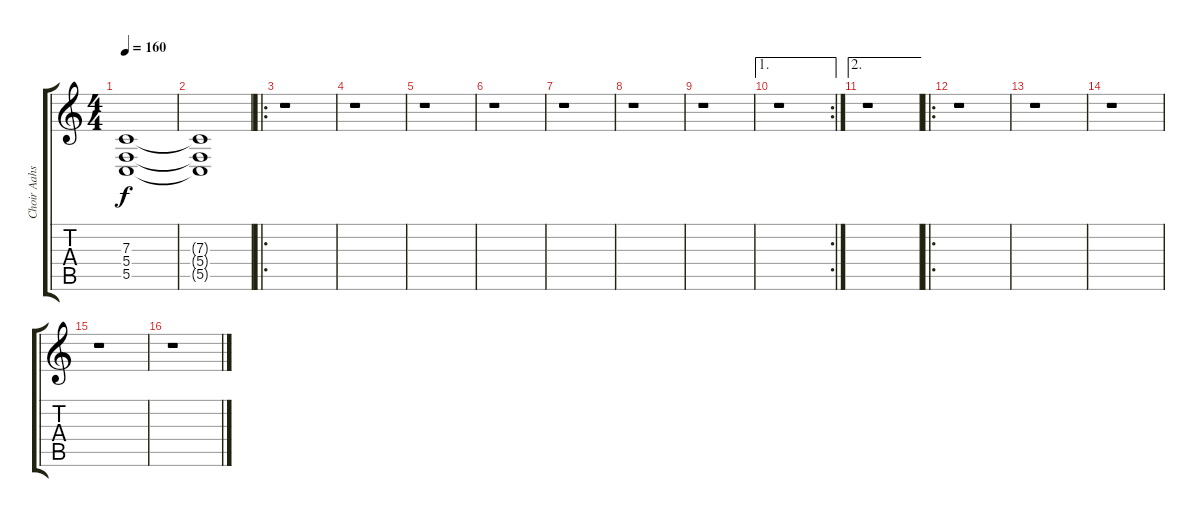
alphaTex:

\track ("Choir Aahs" "Choir Aahs") {instrument choiraahs}
\staff {score tabs}
\tuning (D4 A3 F3 C3 G2 D2) {hide}
\ts (4 4)
\tempo 160
\clef g2
\ks c
(7.3{t} 5.4{t} 5.5{t}).1{dy f volume 0} |
(7.3{t} 5.4{t} 5.5{t}).1 |
\ro
r.1 |
r.1 |
r.1 |
r.1 |
r.1 |
r.1 |
r.1 |
\ae 1
\rc 2
r.1 |
\ae 2
r.1 |
\ro
r.1 |
r.1 |
r.1 |
r.1 |
r.1
